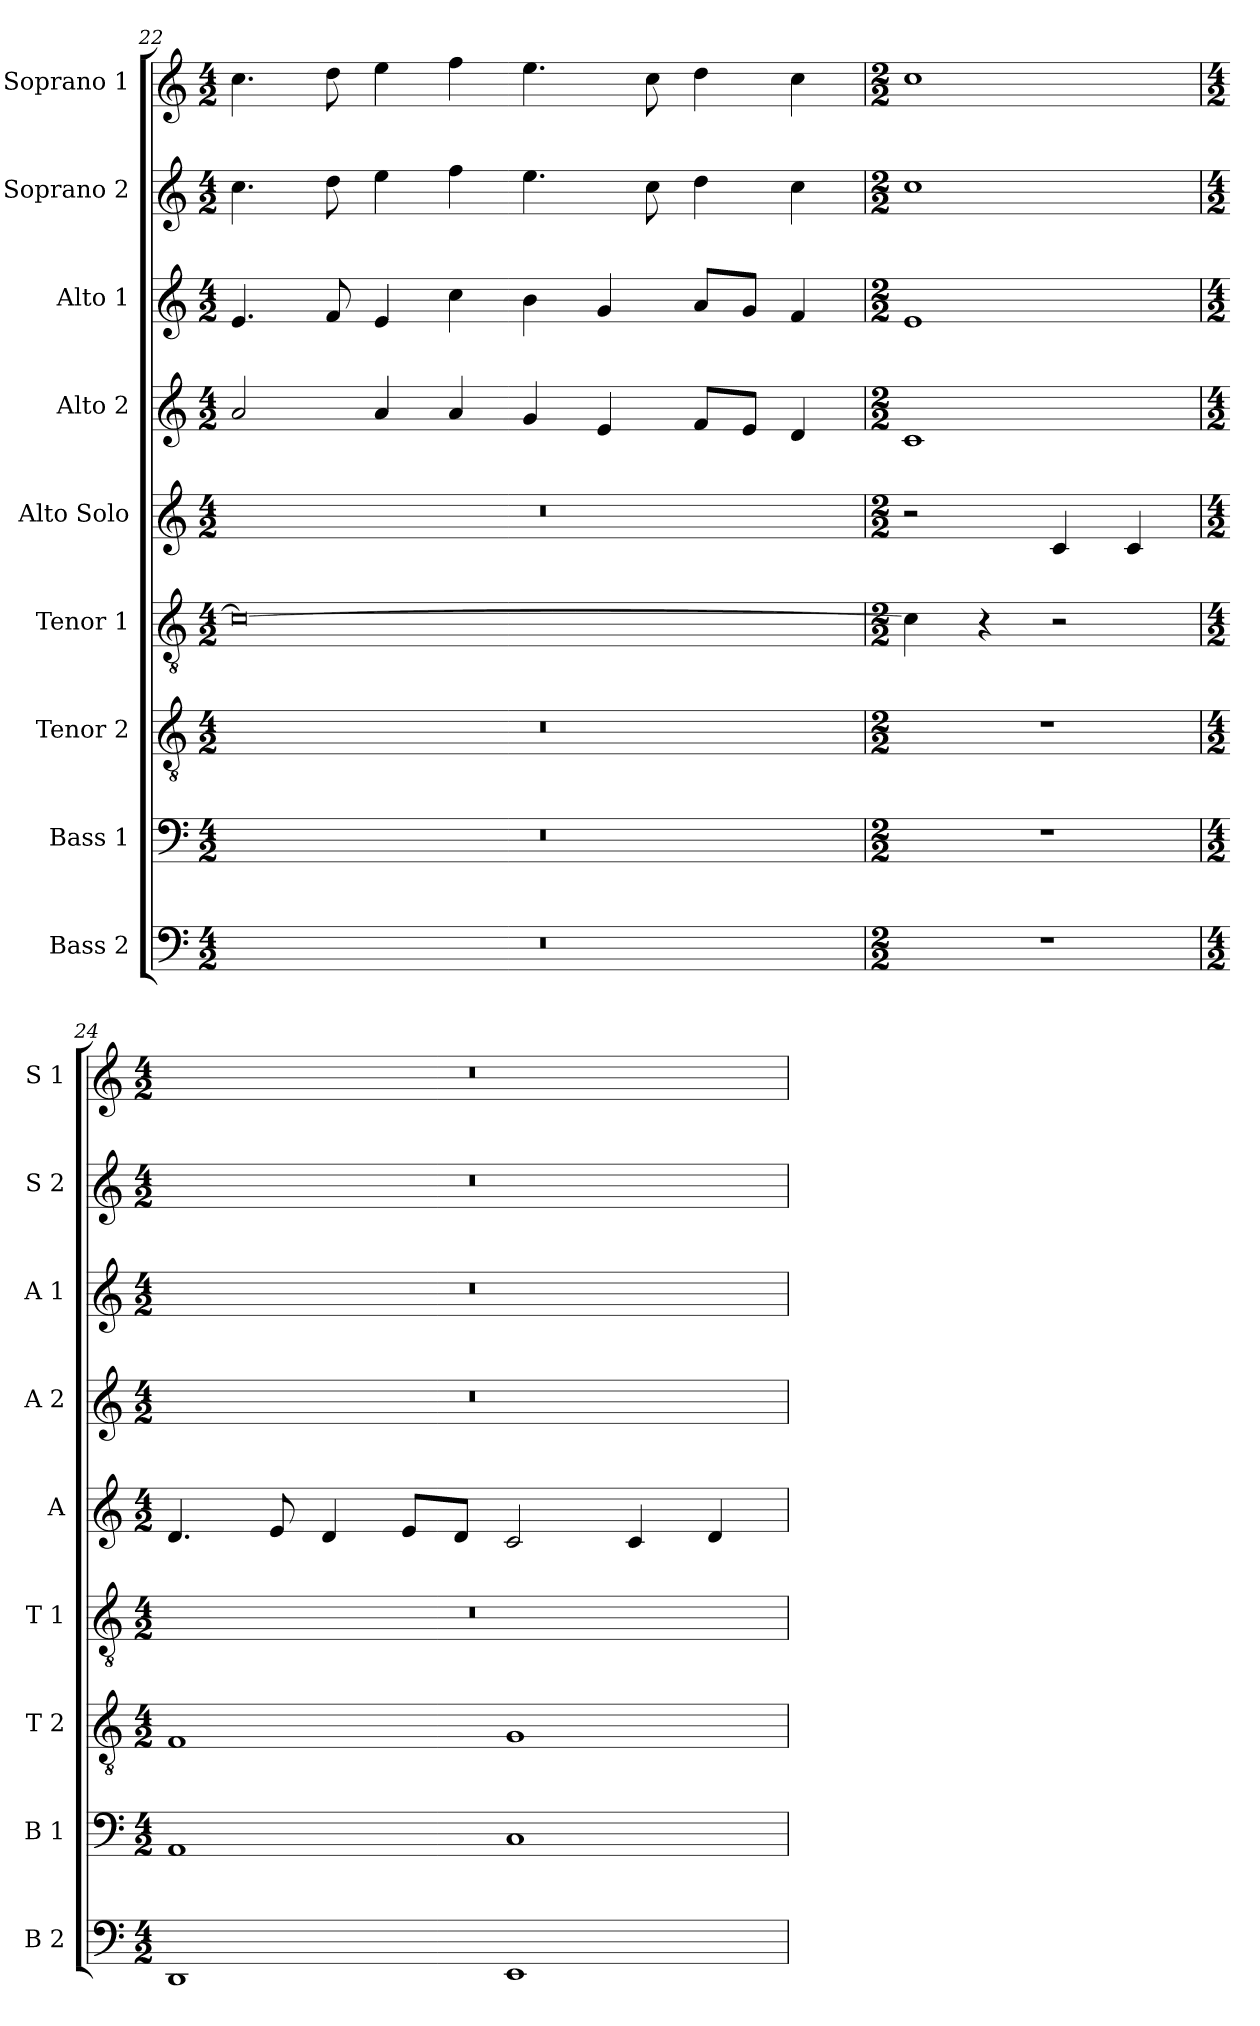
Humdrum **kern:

**kern	**kern	**kern	**kern	**kern	**kern	**kern	**kern	**kern
*part9	*part8	*part7	*part6	*part5	*part4	*part3	*part2	*part1
*staff9	*staff8	*staff7	*staff6	*staff5	*staff4	*staff3	*staff2	*staff1
*I"Bass 2	*I"Bass 1	*I"Tenor 2	*I"Tenor 1	*I"Alto Solo	*I"Alto 2	*I"Alto 1	*I"Soprano 2	*I"Soprano 1
*I'B 2	*I'B 1	*I'T 2	*I'T 1	*I'A	*I'A 2	*I'A 1	*I'S 2	*I'S 1
*clefF4	*clefF4	*clefGv2	*clefGv2	*clefG2	*clefG2	*clefG2	*clefG2	*clefG2
*k[]	*k[]	*k[]	*k[]	*k[]	*k[]	*k[]	*k[]	*k[]
*C:	*C:	*C:	*C:	*C:	*C:	*C:	*C:	*C:
*M4/2	*M4/2	*M4/2	*M4/2	*M4/2	*M4/2	*M4/2	*M4/2	*M4/2
=22	=22	=22	=22	=22	=22	=22	=22	=22
0r	0r	0r	0c_	0r	2a	4.e	4.cc	4.cc
.	.	.	.	.	.	8f	8dd	8dd
.	.	.	.	.	4a	4e	4ee	4ee
.	.	.	.	.	4a	4cc	4ff	4ff
.	.	.	.	.	4g	4b	4.ee	4.ee
.	.	.	.	.	4e	4g	.	.
.	.	.	.	.	.	.	8cc	8cc
.	.	.	.	.	8fL	8aL	4dd	4dd
.	.	.	.	.	8eJ	8gJ	.	.
.	.	.	.	.	4d	4f	4cc	4cc
=23	=23	=23	=23	=23	=23	=23	=23	=23
*M2/2	*M2/2	*M2/2	*M2/2	*M2/2	*M2/2	*M2/2	*M2/2	*M2/2
1r	1r	1r	4c]	2r	1c	1e	1cc	1cc
.	.	.	4r	.	.	.	.	.
.	.	.	2r	4c	.	.	.	.
.	.	.	.	4c	.	.	.	.
=24	=24	=24	=24	=24	=24	=24	=24	=24
*M4/2	*M4/2	*M4/2	*M4/2	*M4/2	*M4/2	*M4/2	*M4/2	*M4/2
1DD	1AA	1F	0r	4.d	0r	0r	0r	0r
.	.	.	.	8e	.	.	.	.
.	.	.	.	4d	.	.	.	.
.	.	.	.	8eL	.	.	.	.
.	.	.	.	8dJ	.	.	.	.
1EE	1C	1G	.	2c	.	.	.	.
.	.	.	.	4c	.	.	.	.
.	.	.	.	4d	.	.	.	.
=	=	=	=	=	=	=	=	=
*-	*-	*-	*-	*-	*-	*-	*-	*-
